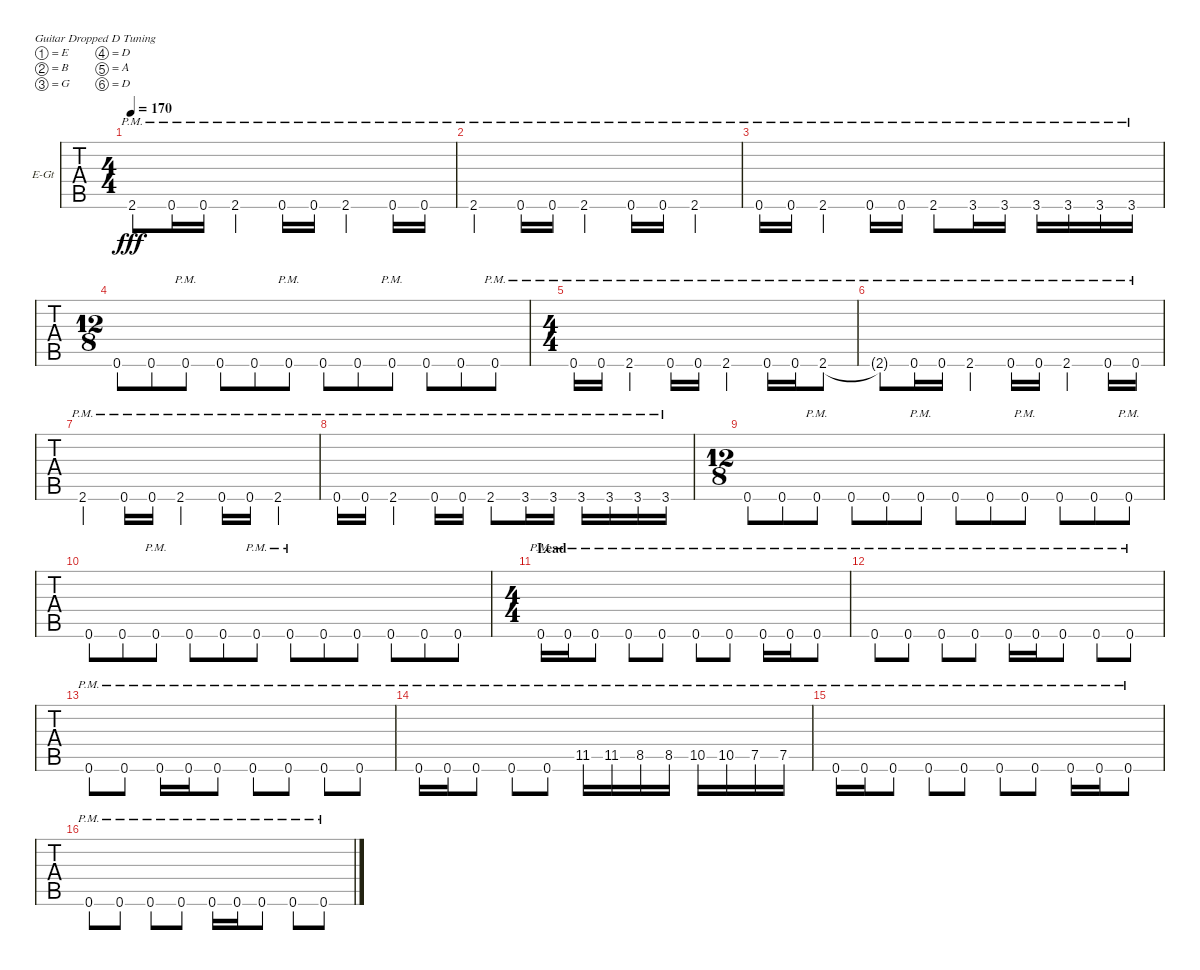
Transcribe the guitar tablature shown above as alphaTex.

\defaultSystemsLayout 4
\bracketExtendMode groupsimilarinstruments
\firstSystemTrackNameOrientation horizontal
\otherSystemsTrackNameOrientation horizontal
\track ("Mark Morton" "E-Gt") {instrument distortionguitar}
\staff {tabs}
\tuning (E4 B3 G3 D3 A2 D2)
\ts (4 4)
\tempo 170
\clef g2
\ks c
2.6{pm t}.8{dy fff} 0.6{pm}.16 0.6{pm}.16 2.6{pm}.4 0.6{pm}.16 0.6{pm}.16 2.6{pm}.4 0.6{pm}.16 0.6{pm}.16 |
2.6{pm}.4 0.6{pm}.16 0.6{pm}.16 2.6{pm}.4 0.6{pm}.16 0.6{pm}.16 2.6{pm}.4 |
0.6{pm}.16 0.6{pm}.16 2.6{pm}.4 0.6{pm}.16 0.6{pm}.16 2.6{pm}.8 3.6{pm}.16 3.6{pm}.16 3.6{pm}.16 3.6{pm}.16 3.6{pm}.16 3.6{pm}.16 |
\ts (12 8)
0.6.8 0.6.8 0.6{pm}.8 0.6.8 0.6.8 0.6{pm}.8 0.6.8 0.6.8 0.6{pm}.8 0.6.8 0.6.8 0.6{pm}.8 |
\ts (4 4)
0.6{pm}.16 0.6{pm}.16 2.6{pm}.4 0.6{pm}.16 0.6{pm}.16 2.6{pm}.4 0.6{pm}.16 0.6{pm}.16 2.6{pm}.8 |
2.6{pm t}.8 0.6{pm}.16 0.6{pm}.16 2.6{pm}.4 0.6{pm}.16 0.6{pm}.16 2.6{pm}.4 0.6{pm}.16 0.6{pm}.16 |
2.6{pm}.4 0.6{pm}.16 0.6{pm}.16 2.6{pm}.4 0.6{pm}.16 0.6{pm}.16 2.6{pm}.4 |
0.6{pm}.16 0.6{pm}.16 2.6{pm}.4 0.6{pm}.16 0.6{pm}.16 2.6{pm}.8 3.6{pm}.16 3.6{pm}.16 3.6{pm}.16 3.6{pm}.16 3.6{pm}.16 3.6{pm}.16 |
\ts (12 8)
0.6.8 0.6.8 0.6{pm}.8 0.6.8 0.6.8 0.6{pm}.8 0.6.8 0.6.8 0.6{pm}.8 0.6.8 0.6.8 0.6{pm}.8 |
0.6.8 0.6.8 0.6{pm}.8 0.6.8 0.6.8 0.6{pm}.8 0.6{pm}.8 0.6.8 0.6.8 0.6.8 0.6.8 0.6.8 |
\ts (4 4)
\section ("" "Lead")
0.6{pm}.16 0.6{pm}.16 0.6{pm}.8 0.6{pm}.8 0.6{pm}.8 0.6{pm}.8 0.6{pm}.8 0.6{pm}.16 0.6{pm}.16 0.6{pm}.8 |
0.6{pm}.8 0.6{pm}.8 0.6{pm}.8 0.6{pm}.8 0.6{pm}.16 0.6{pm}.16 0.6{pm}.8 0.6{pm}.8 0.6{pm}.8 |
0.6{pm}.8 0.6{pm}.8 0.6{pm}.16 0.6{pm}.16 0.6{pm}.8 0.6{pm}.8 0.6{pm}.8 0.6{pm}.8 0.6{pm}.8 |
0.6{pm}.16 0.6{pm}.16 0.6{pm}.8 0.6{pm}.8 0.6{pm}.8 11.5{pm}.16 11.5{pm}.16 8.5{pm}.16 8.5{pm}.16 10.5{pm}.16 10.5{pm}.16 7.5{pm}.16 7.5{pm}.16 |
0.6{pm}.16 0.6{pm}.16 0.6{pm}.8 0.6{pm}.8 0.6{pm}.8 0.6{pm}.8 0.6{pm}.8 0.6{pm}.16 0.6{pm}.16 0.6{pm}.8 |
0.6{pm}.8 0.6{pm}.8 0.6{pm}.8 0.6{pm}.8 0.6{pm}.16 0.6{pm}.16 0.6{pm}.8 0.6{pm}.8 0.6{pm}.8
